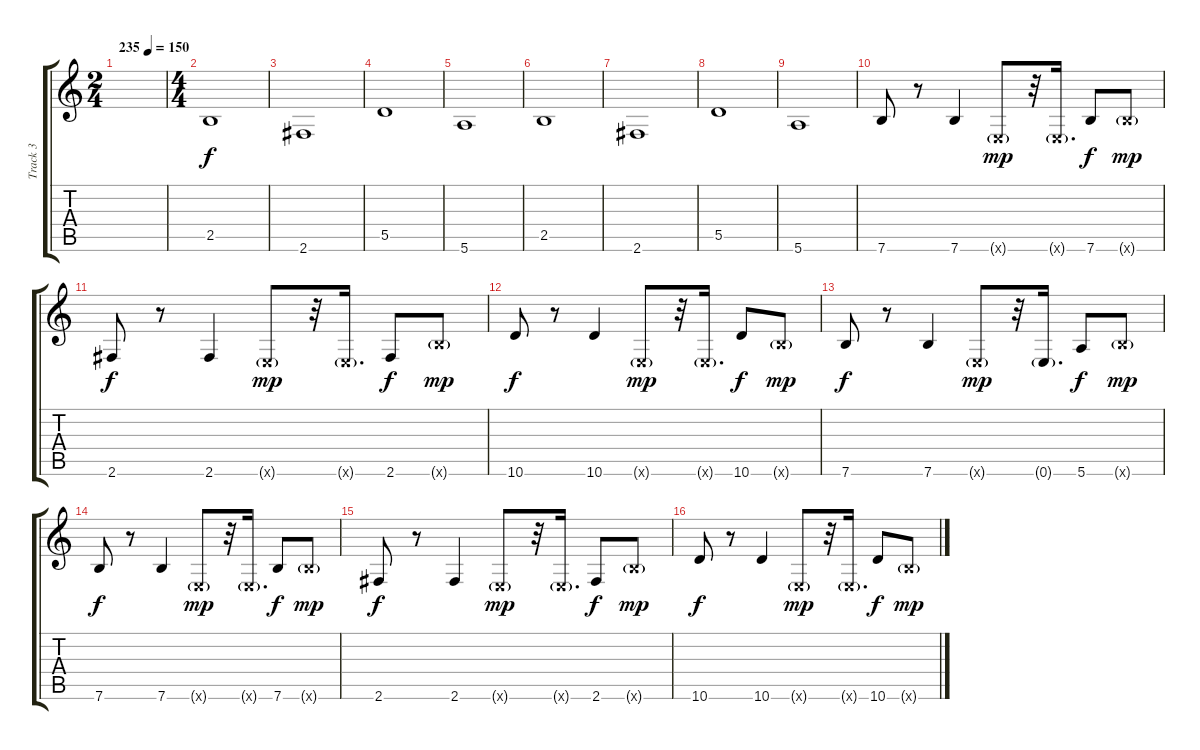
\track ("Track 3" "Track 3") {instrument electricbasspick}
\staff {score tabs}
\tuning (E4 B3 G3 D3 A2 E2) {hide}
\ts (2 4)
\tempo (150 "235")
\clef g2
\ks c
|
\ts (4 4)
2.5.1 |
2.6.1 |
5.5.1 |
5.6.1 |
2.5.1 |
2.6.1 |
5.5.1 |
5.6.1 |
7.6.8 r.8 7.6.4 0.6{g x}.8{dy mp} r.32 0.6{g x}.16{d} 7.6.8{dy f} 7.6{g x}.8{dy mp} |
2.6.8{dy f} r.8 2.6.4 0.6{g x}.8{dy mp} r.32 0.6{g x}.16{d} 2.6.8{dy f} 7.6{g x}.8{dy mp} |
10.6.8{dy f} r.8 10.6.4 0.6{g x}.8{dy mp} r.32 0.6{g x}.16{d} 10.6.8{dy f} 7.6{g x}.8{dy mp} |
7.6.8{dy f} r.8 7.6.4 0.6{g x}.8{dy mp} r.32 0.6{g}.16{d} 5.6.8{dy f} 7.6{g x}.8{dy mp} |
7.6.8{dy f} r.8 7.6.4 0.6{g x}.8{dy mp} r.32 0.6{g x}.16{d} 7.6.8{dy f} 7.6{g x}.8{dy mp} |
2.6.8{dy f} r.8 2.6.4 0.6{g x}.8{dy mp} r.32 0.6{g x}.16{d} 2.6.8{dy f} 7.6{g x}.8{dy mp} |
10.6.8{dy f} r.8 10.6.4 0.6{g x}.8{dy mp} r.32 0.6{g x}.16{d} 10.6.8{dy f} 7.6{g x}.8{dy mp}
